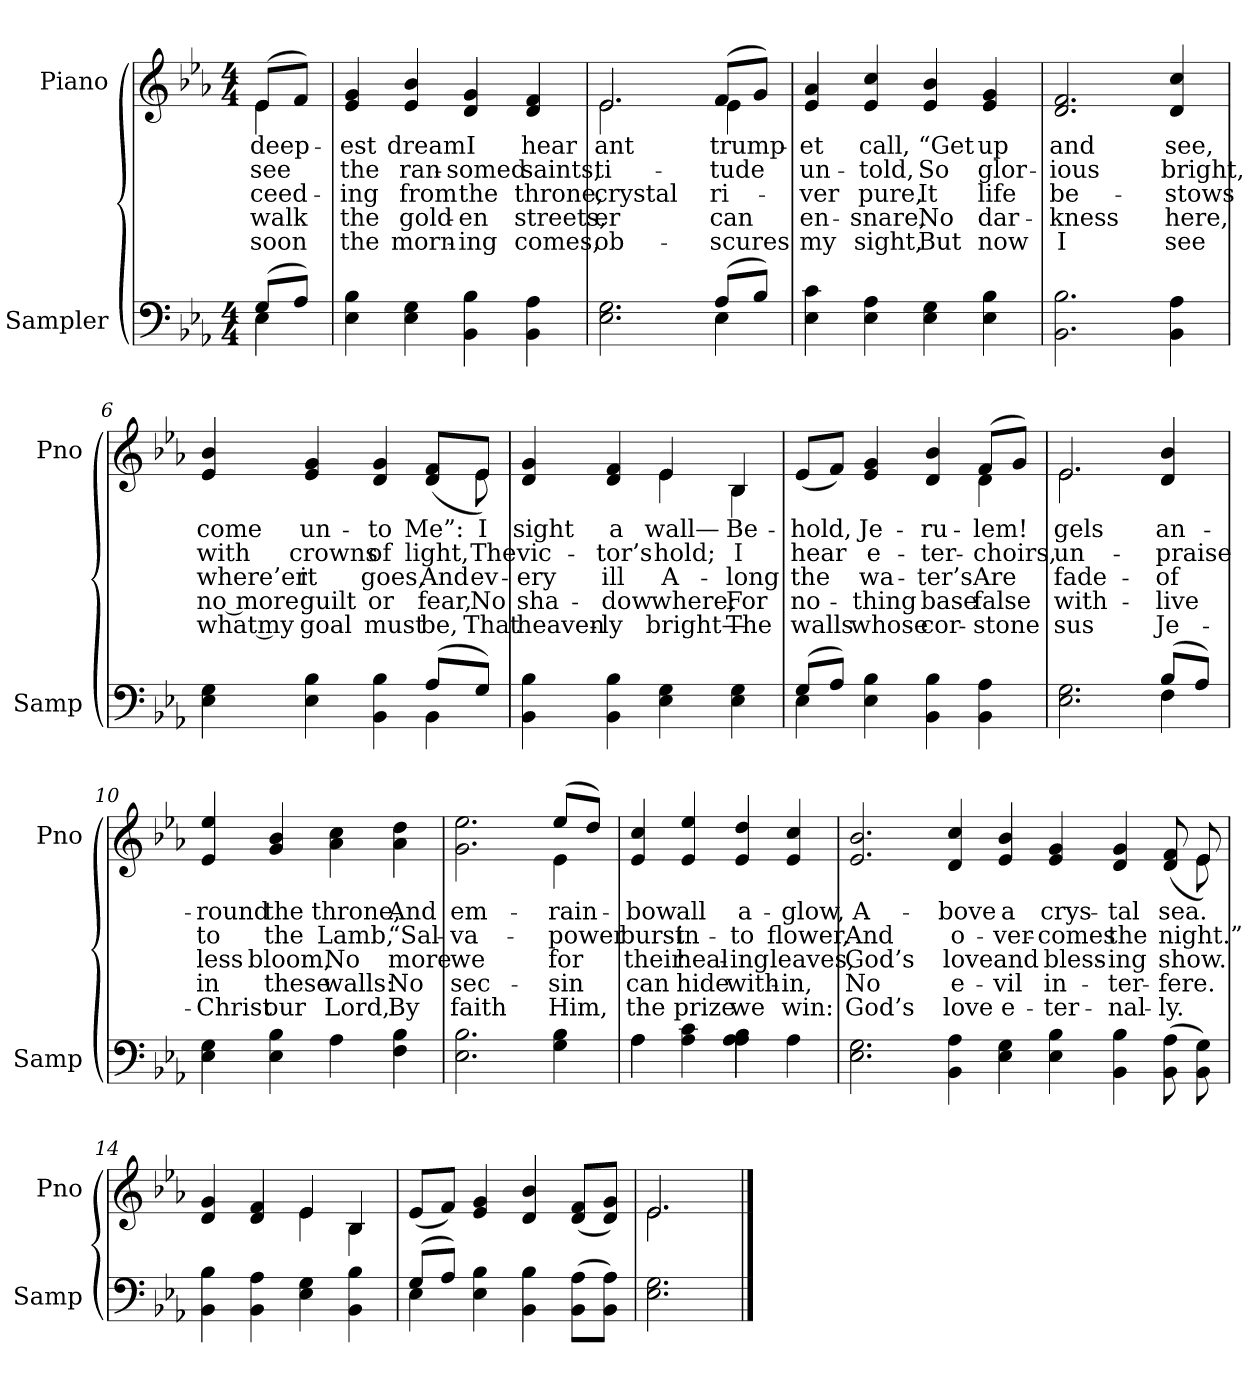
**kern	**kern	**text	**text	**text	**text	**text
*part2	*part1	*part1	*part1	*part1	*part1	*part1
*staff2	*staff1	*staff1	*staff1	*staff1	*staff1	*staff1
*I"Sampler	*I"Piano	*	*	*	*	*
*I'Samp	*I'Pno	*	*	*	*	*
*clefF4	*clefG2	*	*	*	*	*
*k[b-e-a-]	*k[b-e-a-]	*	*	*	*	*
*E-:	*E-:	*	*	*	*	*
*M4/4	*M4/4	*	*	*	*	*
=1	=1	=1	=1	=1	=1	=1
*^	*^	*	*	*	*	*
(8G/L	4E-	(8e-/L	4e-	deep-	see	-ceed-	walk	soon
8A-/J)	.	8f/J)	.	.	.	.	.	.
*v	*v	*	*	*	*	*	*	*
*	*v	*v	*	*	*	*	*
=2	=2	=2	=2	=2	=2	=2
4E-\ 4B-\	4e-/ 4g/	-est	the	-ing	the	the
4E-\ 4G\	4e-/ 4b-/	dream	ran-	from	gold-	morn-
4BB-\ 4B-\	4d/ 4g/	I	-somed	the	-en	-ing
4BB-\ 4A-\	4d/ 4f/	hear	saints,	throne,	streets,	comes,
=3	=3	=3	=3	=3	=3	=3
*^	*^	*	*	*	*	*
2.E-\ 2.G\	2.ryy	2.e-/	2.e-	-ant	-ti-	crystal	-er	ob-
(8A-/L	4E-	(8f/L	4e-	trump-	-tude	ri-	can	-scures
8B-/J)	.	8g/J)	.	.	.	.	.	.
*v	*v	*	*	*	*	*	*	*
*	*v	*v	*	*	*	*	*
=4	=4	=4	=4	=4	=4	=4
4E-\ 4c\	4e-/ 4a-/	-et	un-	-ver	en-	my
4E-\ 4A-\	4e-/ 4cc/	call,	-told,	pure,	-snare,	sight,
4E-\ 4G\	4e-/ 4b-/	“Get	So	It	No	But
4E-\ 4B-\	4e-/ 4g/	up	glor-	life	dar-	now
=5	=5	=5	=5	=5	=5	=5
2.BB-\ 2.B-\	2.d/ 2.f/	and	-ious	be-	-kness	I
4BB-\ 4A-\	4d 4cc	see,	bright,	-stows	here,	see
=6	=6	=6	=6	=6	=6	=6
*^	*^	*	*	*	*	*
4E-\ 4G\	2.ryy	4e-/ 4b-/	2..ryy	come	with	where’er	no more	what my
4E-\ 4B-\	.	4e-/ 4g/	.	un-	crowns	it	guilt	goal
4BB-\ 4B-\	.	4d/ 4g/	.	-to	of	goes,	or	must
(8A-/L	4BB-	(8d/ 8f/L	.	Me”:	light,	And	fear,	be,
8G/J)	.	8e-/J)	8e-	I	The	ev-	No	That
*v	*v	*	*	*	*	*	*	*
=7	=7	=7	=7	=7	=7	=7	=7
4BB-\ 4B-\	4d/ 4g/	2ryy	sight	vic-	-ery	sha-	heaven-
4BB-\ 4B-\	4d/ 4f/	.	a	-tor’s	ill	-dow	-ly
4E-\ 4G\	4e-/	4e-	wall—	hold;	A-	-where;	bright—
4E-\ 4G\	4B-/	4B-	Be-	I	-long	For	The
=8	=8	=8	=8	=8	=8	=8	=8
*^	*	*	*	*	*	*	*
(8G/L	4E-	(8e-/L	2.ryy	-hold,	hear	the	no-	walls
8A-/J)	.	8f/J)	.	.	.	.	.	.
4E-\ 4B-\	2.ryy	4e- 4g	.	Je-	e-	wa-	-thing	whose
4BB-\ 4B-\	.	4d 4b-	.	-ru-	-ter-	-ter’s	base	cor-
4BB-\ 4A-\	.	(8f/L	4d	-lem!	choirs,	Are	false	-stone
.	.	8g/J)	.	.	.	.	.	.
=9	=9	=9	=9	=9	=9	=9	=9	=9
2.E-\ 2.G\	2.ryy	2.e-/	2.e-	-gels	un-	fade-	with-	-sus
(8B-/L	4F	4d/ 4b-/	4ryy	an-	praise	of	live	Je-
8A-/J)	.	.	.	.	.	.	.	.
*v	*v	*	*	*	*	*	*	*
*	*v	*v	*	*	*	*	*
=10	=10	=10	=10	=10	=10	=10
4E-\ 4G\	4e-/ 4ee-/	round	-to	-less	-in	Christ
4E-\ 4B-\	4g/ 4b-/	the	the	bloom,	these	our
4A-\	4a-\ 4cc\	throne,	Lamb,	No	walls:	Lord,
4F\ 4B-\	4a-\ 4dd\	And	“Sal-	more	No	By
=11	=11	=11	=11	=11	=11	=11
*	*^	*	*	*	*	*
2.E-\ 2.B-\	2.g\ 2.ee-\	2.ryy	em-	-va-	we	sec-	faith
4G\ 4B-\	(8ee-/L	4e-	rain-	power	for	sin	Him,
.	8dd/J)	.	.	.	.	.	.
*	*v	*v	*	*	*	*	*
=12	=12	=12	=12	=12	=12	=12
*^	*	*	*	*	*	*
4A-\	4A-	4e-/ 4cc/	-bow	burst	their	can	the
4A-\ 4c\	4ryy	4e-/ 4ee-/	all	in-	heal-	hide	prize
4A-\ 4B-\	4A-	4e-/ 4dd/	a-	-to	-ing	with-	we
4A-\	4ryy	4e-/ 4cc/	-glow,	flower,	leaves,	-in,	win:
*v	*v	*	*	*	*	*	*
=13	=13	=13	=13	=13	=13	=13
*	*^	*	*	*	*	*
2.E-\ 2.G\	2.e-/ 2.b-/	1...ryy	A-	And	God’s	No	God’s
4BB-\ 4A-\	4d/ 4cc/	.	-bove	o-	love	e-	love
4E-\ 4G\	4e-/ 4b-/	.	a	-ver-	and	-vil	e-
4E-\ 4B-\	4e-/ 4g/	.	crys-	-comes	bless-	in-	-ter-
4BB-\ 4B-\	4d/ 4g/	.	-tal	the	-ing	-ter-	-nal-
(8BB-\ 8A-\	(8d/ 8f/	.	sea.	night.”	show.	-fere.	-ly.
8BB-\ 8G\)	8e-/)	8e-	.	.	.	.	.
=14	=14	=14	=14	=14	=14	=14	=14
4BB-\ 4B-\	4d/ 4g/	2ryy	.	.	.	.	.
4BB-\ 4A-\	4d/ 4f/	.	.	.	.	.	.
4E-\ 4G\	4e-/	4e-	.	.	.	.	.
4BB-\ 4B-\	4B-/	4B-	.	.	.	.	.
*	*v	*v	*	*	*	*	*
=15	=15	=15	=15	=15	=15	=15
*^	*	*	*	*	*	*
(8G/L	4E-	(8e-/L	.	.	.	.	.
8A-/J)	.	8f/J)	.	.	.	.	.
4E-\ 4B-\	2.ryy	4e-/ 4g/	.	.	.	.	.
4BB-\ 4B-\	.	4d/ 4b-/	.	.	.	.	.
(8BB-\ 8A-\L	.	(8d/ 8f/L	.	.	.	.	.
8BB-\ 8A-\J)	.	8d/ 8g/J)	.	.	.	.	.
*v	*v	*	*	*	*	*	*
=16	=16	=16	=16	=16	=16	=16
*	*^	*	*	*	*	*
2.E-\ 2.G\	2.e-/	2.e-	.	.	.	.	.
*	*v	*v	*	*	*	*	*
==	==	==	==	==	==	==
*-	*-	*-	*-	*-	*-	*-
